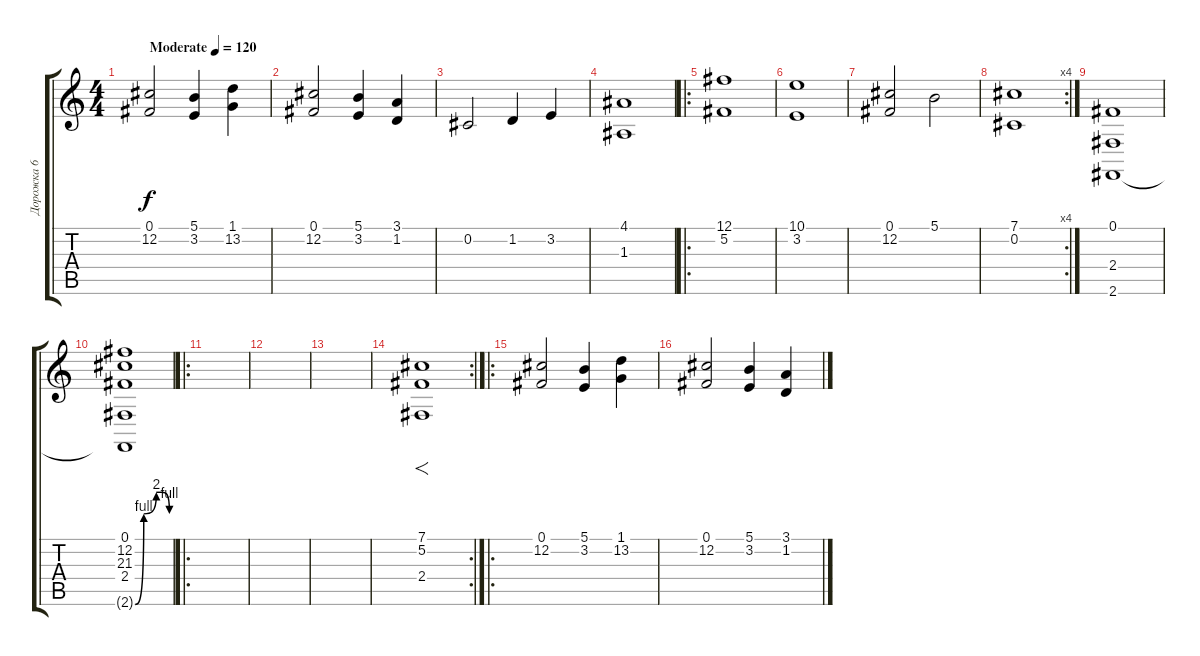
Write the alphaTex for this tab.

\track ("Дорожка 6" "Дорожка 6") {instrument synthstrings1}
\staff {score tabs}
\tuning (Gb4 Db4 A3 E3 B2 E2) {hide}
\ts (4 4)
\tempo (120 "Moderate")
\clef g2
\ks c
(0.1 12.2).2{dy f instrument synthstrings1} (5.1 3.2).4 (1.1 13.2).4 |
(0.1 12.2).2 (5.1 3.2).4 (3.1 1.2).4 |
0.2.2 1.2.4 3.2.4 |
(4.1 1.3).1 |
\ro
(12.1 5.2).1 |
(10.1 3.2).1 |
(0.1 12.2).2 5.1.2 |
\rc 4
(7.1 0.2).1 |
(0.1 2.4 2.6).1 |
(0.1 12.2 21.3 2.4 2.6{be (custom 0 0 15 4 37 8 47 8 60 4) t}).1 |
\ro
|
|
|
\rc 2
(7.1 5.2 2.4).1{f} |
\ro
(0.1 12.2).2 (5.1 3.2).4 (1.1 13.2).4 |
(0.1 12.2).2 (5.1 3.2).4 (3.1 1.2).4
